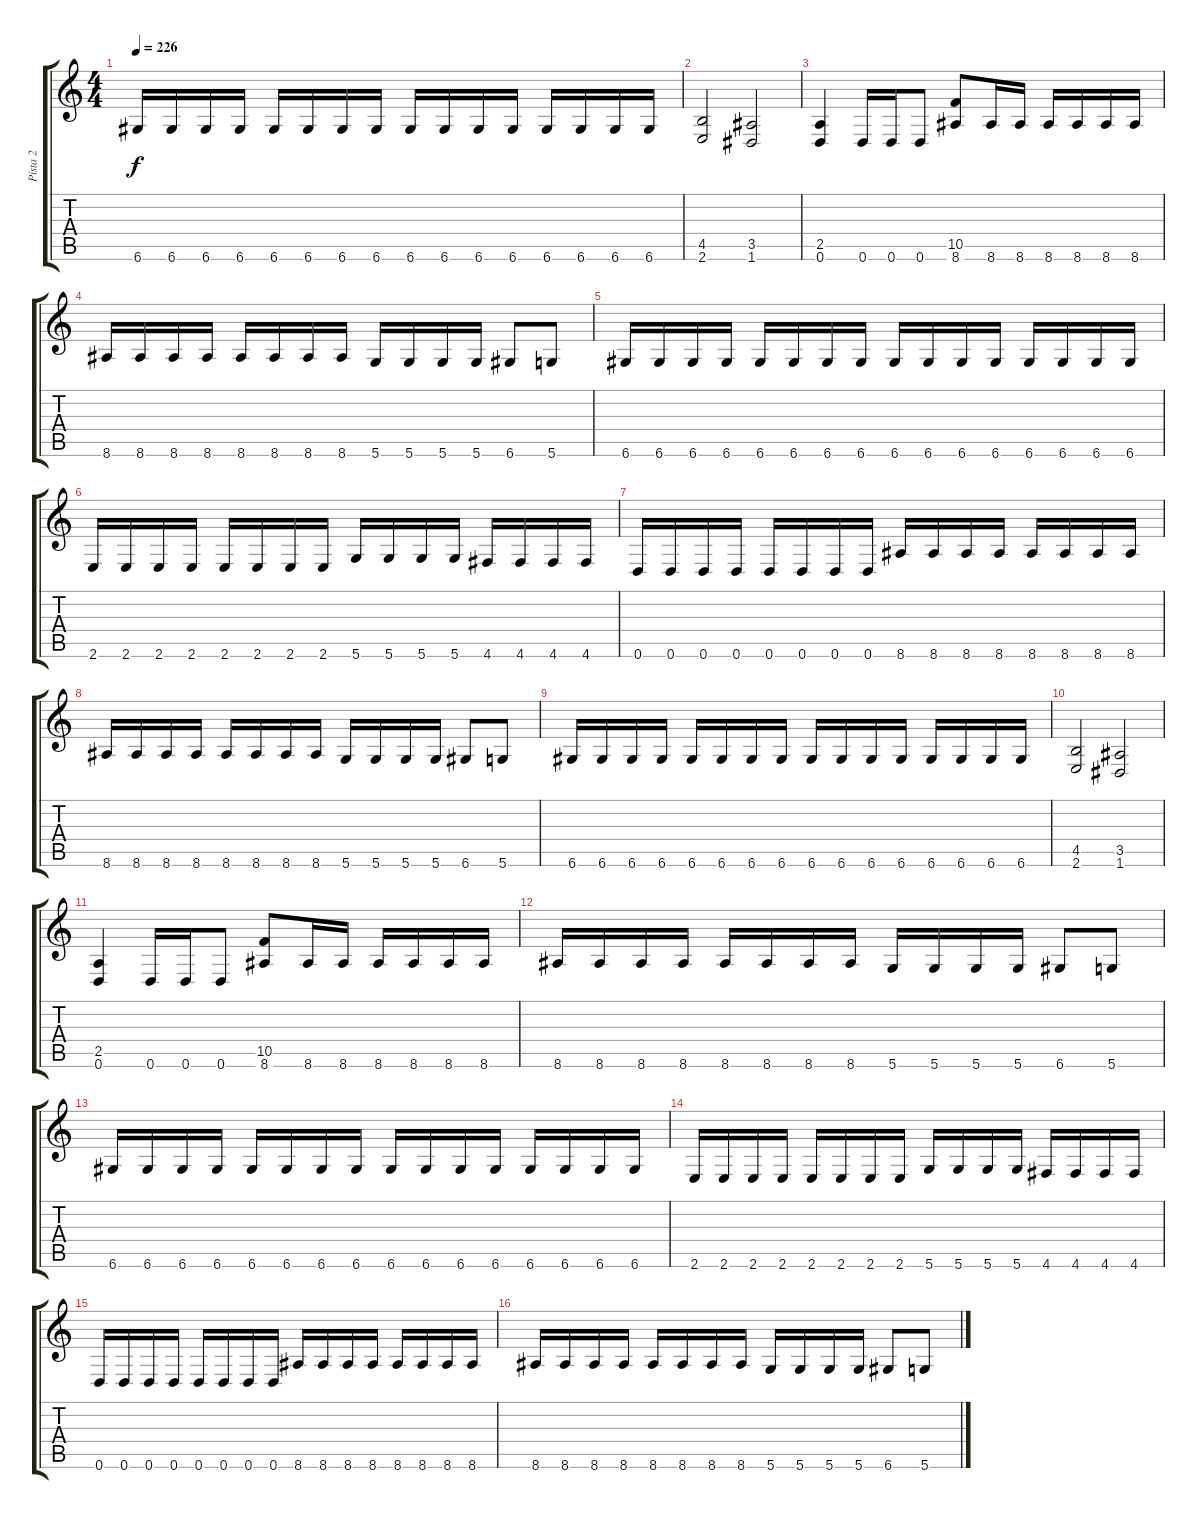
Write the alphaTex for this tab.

\track ("Pista 2" "Pista 2") {instrument overdrivenguitar}
\staff {score tabs}
\tuning (D4 A3 F3 C3 G2 D2) {hide}
\ts (4 4)
\tempo 226
\clef g2
\ks c
6.6.16{dy f} 6.6.16 6.6.16 6.6.16 6.6.16 6.6.16 6.6.16 6.6.16 6.6.16 6.6.16 6.6.16 6.6.16 6.6.16 6.6.16 6.6.16 6.6.16 |
(4.5 2.6).2 (3.5 1.6).2 |
(2.5 0.6).4 0.6.16 0.6.16 0.6.8 (10.5 8.6).8 8.6.16 8.6.16 8.6.16 8.6.16 8.6.16 8.6.16 |
8.6.16 8.6.16 8.6.16 8.6.16 8.6.16 8.6.16 8.6.16 8.6.16 5.6.16 5.6.16 5.6.16 5.6.16 6.6.8 5.6.8 |
6.6.16 6.6.16 6.6.16 6.6.16 6.6.16 6.6.16 6.6.16 6.6.16 6.6.16 6.6.16 6.6.16 6.6.16 6.6.16 6.6.16 6.6.16 6.6.16 |
2.6.16 2.6.16 2.6.16 2.6.16 2.6.16 2.6.16 2.6.16 2.6.16 5.6.16 5.6.16 5.6.16 5.6.16 4.6.16 4.6.16 4.6.16 4.6.16 |
0.6.16 0.6.16 0.6.16 0.6.16 0.6.16 0.6.16 0.6.16 0.6.16 8.6.16 8.6.16 8.6.16 8.6.16 8.6.16 8.6.16 8.6.16 8.6.16 |
8.6.16 8.6.16 8.6.16 8.6.16 8.6.16 8.6.16 8.6.16 8.6.16 5.6.16 5.6.16 5.6.16 5.6.16 6.6.8 5.6.8 |
6.6.16 6.6.16 6.6.16 6.6.16 6.6.16 6.6.16 6.6.16 6.6.16 6.6.16 6.6.16 6.6.16 6.6.16 6.6.16 6.6.16 6.6.16 6.6.16 |
(4.5 2.6).2 (3.5 1.6).2 |
(2.5 0.6).4 0.6.16 0.6.16 0.6.8 (10.5 8.6).8 8.6.16 8.6.16 8.6.16 8.6.16 8.6.16 8.6.16 |
8.6.16 8.6.16 8.6.16 8.6.16 8.6.16 8.6.16 8.6.16 8.6.16 5.6.16 5.6.16 5.6.16 5.6.16 6.6.8 5.6.8 |
6.6.16 6.6.16 6.6.16 6.6.16 6.6.16 6.6.16 6.6.16 6.6.16 6.6.16 6.6.16 6.6.16 6.6.16 6.6.16 6.6.16 6.6.16 6.6.16 |
2.6.16 2.6.16 2.6.16 2.6.16 2.6.16 2.6.16 2.6.16 2.6.16 5.6.16 5.6.16 5.6.16 5.6.16 4.6.16 4.6.16 4.6.16 4.6.16 |
0.6.16 0.6.16 0.6.16 0.6.16 0.6.16 0.6.16 0.6.16 0.6.16 8.6.16 8.6.16 8.6.16 8.6.16 8.6.16 8.6.16 8.6.16 8.6.16 |
8.6.16 8.6.16 8.6.16 8.6.16 8.6.16 8.6.16 8.6.16 8.6.16 5.6.16 5.6.16 5.6.16 5.6.16 6.6.8 5.6.8
